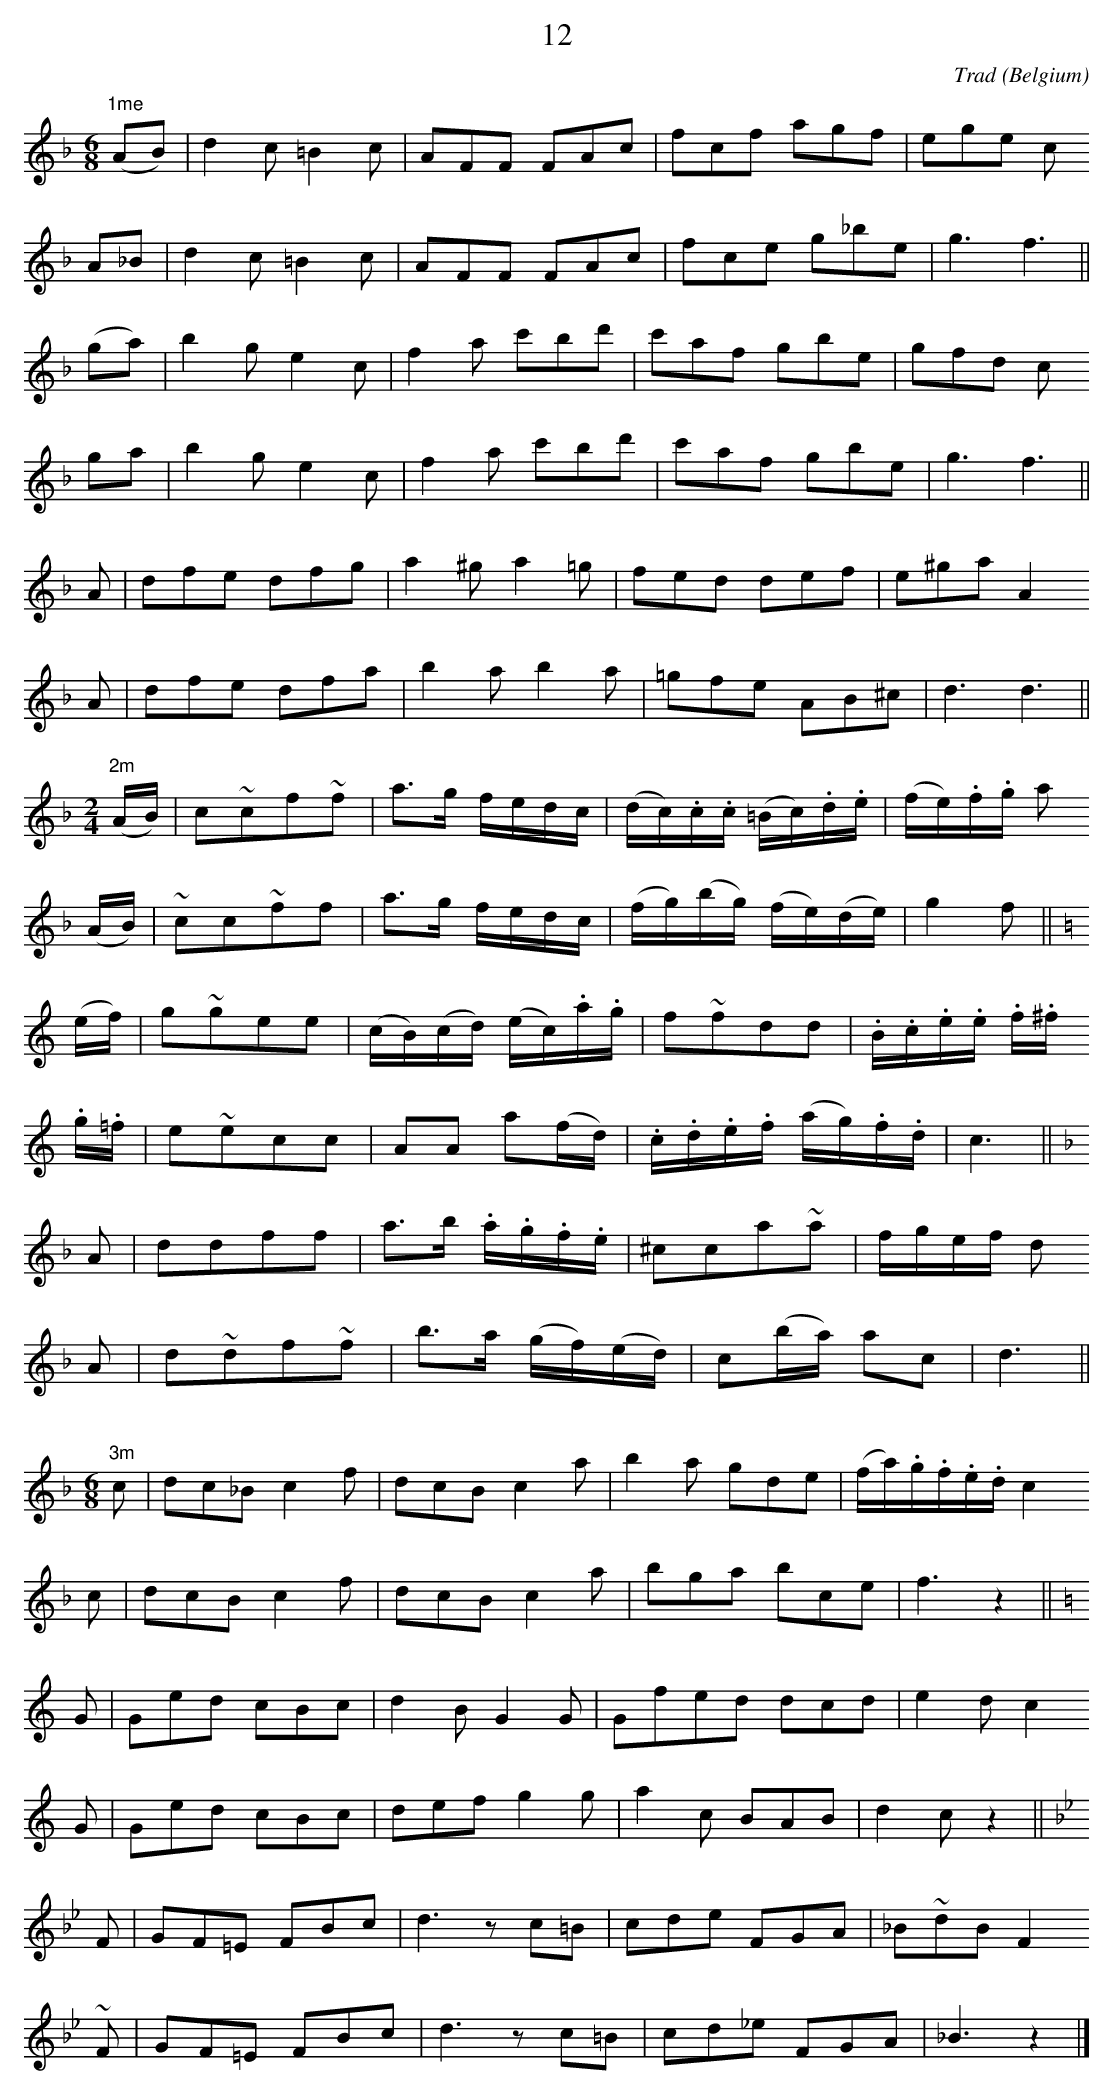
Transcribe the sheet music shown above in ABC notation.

X:1
T:12
C:Trad
O:Belgium
M:6/8
L:1/8
K:Fmaj
"1me"
(AB)|d2c =B2c|AFF FAc|fcf agf|ege c
A_B|d2c =B2c|AFF FAc|fce g_be|g3 f3||
(ga)|b2g e2c|f2a c'bd'|c'af gbe|gfd c
ga|b2g e2c|f2a c'bd'|c'af gbe|g3 f3||
K:Dmin
A|dfe dfg|a2^g a2=g|fed def|e^ga A2
A|dfe dfa|b2a b2a|=gfe AB^c|d3 d3||
"2m"
M:2/4
K:Fmaj
L:1/16
(AB)|c2~c2f2~f2|a2>g2 fedc|(dc).c.c (=Bc).d.e|(fe).f.g a2
(AB)|~c2c2~f2f2|a2>g2 fedc|(fg)(bg) (fe)(de)|g4f2||
K:Cmaj
(ef)|g2~g2e2e2|(cB)(cd) (ec).a.g| f2~f2d2d2|.B.c.e.e .f.^f
.g.=f|e2~e2c2c2|A2A2 a2(fd)|.c.d.e.f (ag).f.d|c6||
K:Dmin
A2|d2d2f2f2|a2>b2 .a.g.f.e|^c2c2a2~a2|fgef d2
A2|d2~d2f2~f2|b2>a2 (gf)(ed)|c2(ba) a2c2|d6||
M:6/8
K:Fmaj
L:1/8
"3m"
c|dc_B c2f|dcB c2a|b2a gde|(f/2a/2).g/2.f/2.e/2.d/2 c2
c|dcB c2f|dcB c2a|bga bce|f3 z2||
K:Cmaj
G|Ged cBc|d2B G2G|Gfed dcd|e2d c2
G|Ged cBc|def g2g|a2c BAB|d2c z2||
K:Bbmaj
F|GF=E FBc|d3 zc=B|cde FGA|_B~dB F2
~F|GF=E FBc|d3 zc=B|cd_e FGA|_B3 z2|]
